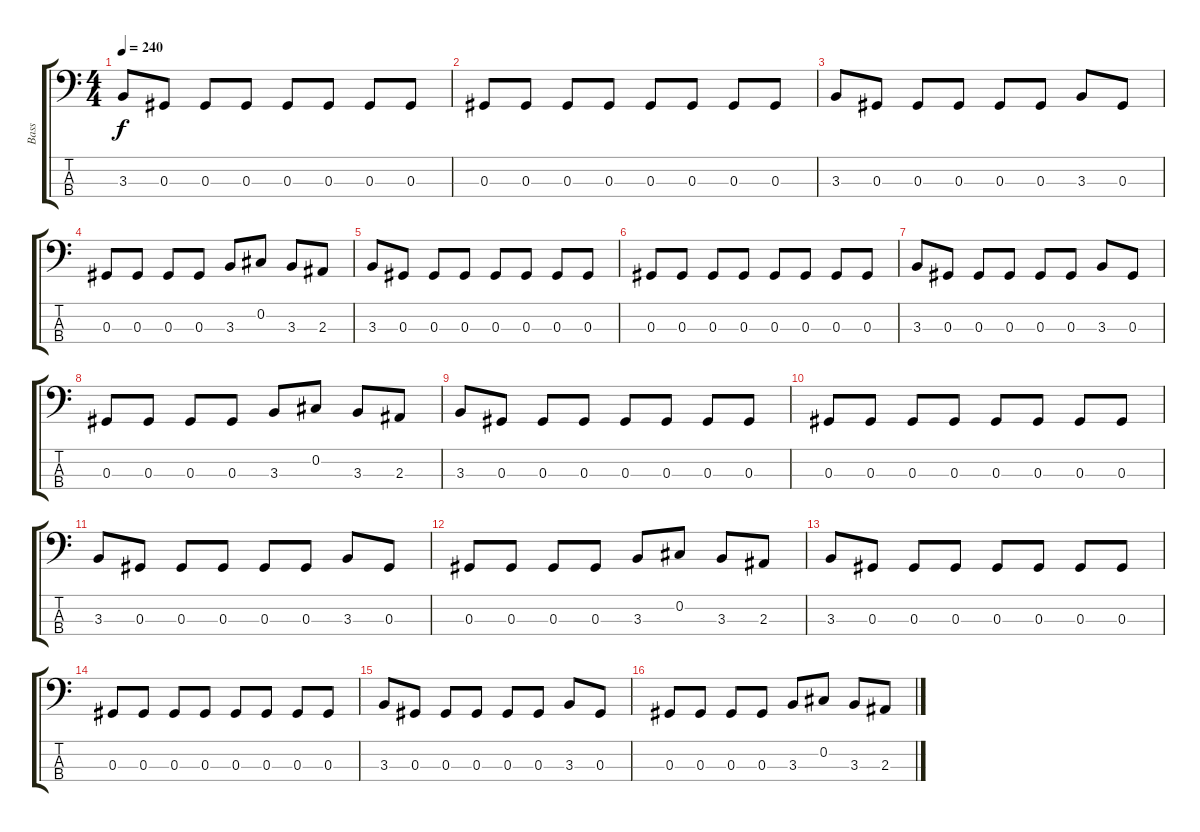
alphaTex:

\track ("Bass" "Bass") {instrument electricbasspick}
\staff {score tabs}
\tuning (Gb2 Db2 Ab1 Eb1) {hide}
\ts (4 4)
\tempo 240
\clef f4
\ks c
3.3.8{dy f} 0.3.8 0.3.8 0.3.8 0.3.8 0.3.8 0.3.8 0.3.8 |
0.3.8 0.3.8 0.3.8 0.3.8 0.3.8 0.3.8 0.3.8 0.3.8 |
3.3.8 0.3.8 0.3.8 0.3.8 0.3.8 0.3.8 3.3.8 0.3.8 |
0.3.8 0.3.8 0.3.8 0.3.8 3.3.8 0.2.8 3.3.8 2.3.8 |
3.3.8 0.3.8 0.3.8 0.3.8 0.3.8 0.3.8 0.3.8 0.3.8 |
0.3.8 0.3.8 0.3.8 0.3.8 0.3.8 0.3.8 0.3.8 0.3.8 |
3.3.8 0.3.8 0.3.8 0.3.8 0.3.8 0.3.8 3.3.8 0.3.8 |
0.3.8 0.3.8 0.3.8 0.3.8 3.3.8 0.2.8 3.3.8 2.3.8 |
3.3.8 0.3.8 0.3.8 0.3.8 0.3.8 0.3.8 0.3.8 0.3.8 |
0.3.8 0.3.8 0.3.8 0.3.8 0.3.8 0.3.8 0.3.8 0.3.8 |
3.3.8 0.3.8 0.3.8 0.3.8 0.3.8 0.3.8 3.3.8 0.3.8 |
0.3.8 0.3.8 0.3.8 0.3.8 3.3.8 0.2.8 3.3.8 2.3.8 |
3.3.8 0.3.8 0.3.8 0.3.8 0.3.8 0.3.8 0.3.8 0.3.8 |
0.3.8 0.3.8 0.3.8 0.3.8 0.3.8 0.3.8 0.3.8 0.3.8 |
3.3.8 0.3.8 0.3.8 0.3.8 0.3.8 0.3.8 3.3.8 0.3.8 |
0.3.8 0.3.8 0.3.8 0.3.8 3.3.8 0.2.8 3.3.8 2.3.8
